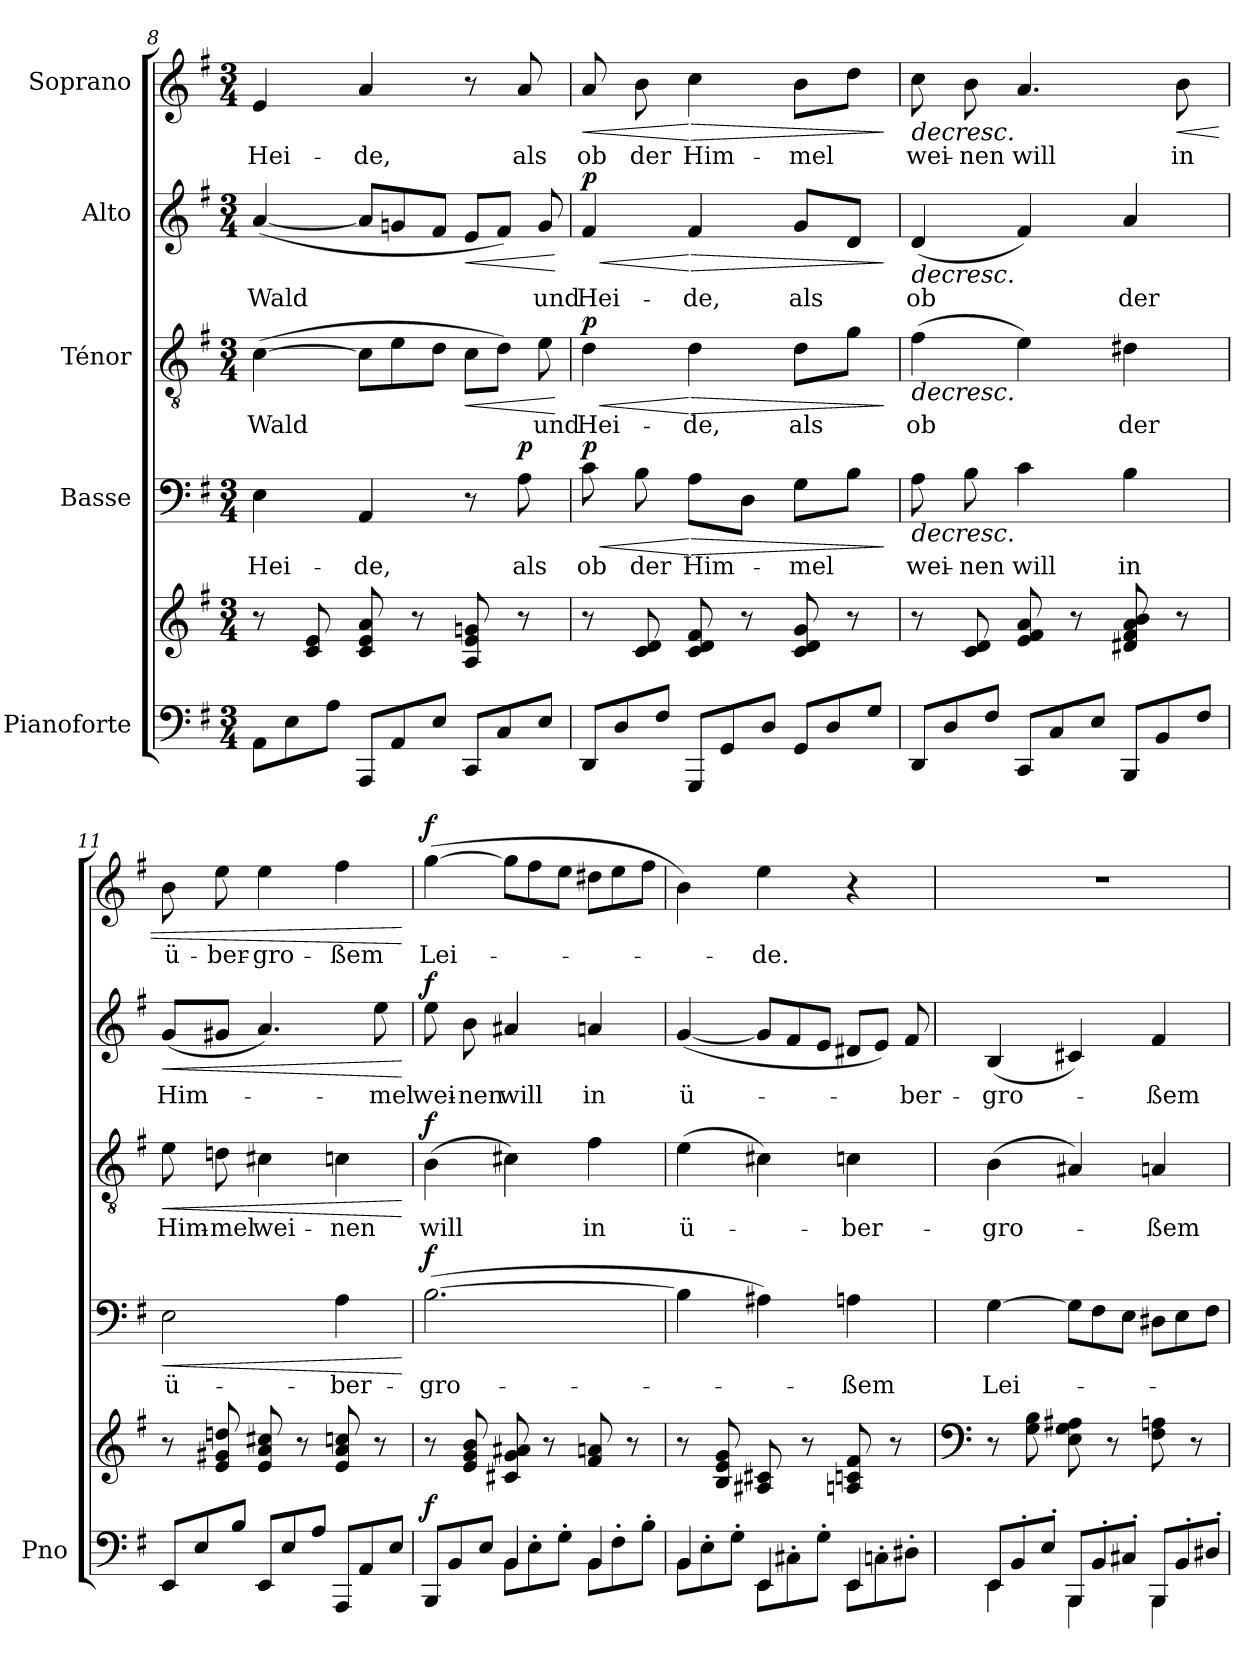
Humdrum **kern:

**kern	**kern	**dynam	**kern	**text	**dynam	**kern	**text	**dynam	**kern	**text	**dynam	**kern	**text	**dynam
*part5	*part5	*part5	*part4	*part4	*part4	*part3	*part3	*part3	*part2	*part2	*part2	*part1	*part1	*part1
*staff6	*staff5	*staff5/6	*staff4	*staff4	*staff4	*staff3	*staff3	*staff3	*staff2	*staff2	*staff2	*staff1	*staff1	*staff1
*I"Pianoforte	*	*	*I"Basse	*	*	*I"Ténor	*	*	*I"Alto	*	*	*I"Soprano	*	*
*I'Pno	*	*	*	*	*	*	*	*	*	*	*	*	*	*
*clefF4	*clefG2	*	*clefF4	*	*	*clefGv2	*	*	*clefG2	*	*	*clefG2	*	*
*k[f#]	*k[f#]	*	*k[f#]	*	*	*k[f#]	*	*	*k[f#]	*	*	*k[f#]	*	*
*M3/4	*M3/4	*	*M3/4	*	*	*M3/4	*	*	*M3/4	*	*	*M3/4	*	*
*Xtuplet	*	*	*	*	*	*	*	*	*	*	*	*	*	*
=8	=8	=8	=8	=8	=8	=8	=8	=8	=8	=8	=8	=8	=8	=8
!	!	!	!	!LO:LY:b	!	!	!LO:LY:b	!	!	!LO:LY:b	!	!	!LO:LY:b	!
12AA\L	8r	.	4E\	Hei-	.	(<[4c\	Wald	.	(<[4a/	Wald	.	4e/	Hei-	.
12E\	.	.	.	.	.	.	.	.	.	.	.	.	.	.
.	8c/ 8e/	.	.	.	.	.	.	.	.	.	.	.	.	.
12A\J	.	.	.	.	.	.	.	.	.	.	.	.	.	.
!	!	!	!	!LO:LY:b	!	!	!	!	!	!	!	!	!	!
*	*	*	*	*	*	*Xtuplet	*	*	*Xtuplet	*	*	*	*	*
!	!	!	!	!	!	!	!	!	!	!	!	!	!LO:LY:b	!
12AAA/L	8c/ 8e/ 8a/	.	4AA/	-de,	.	12c\L]	.	.	12a/L]	.	.	4a/	-de,	.
12AA/	.	.	.	.	.	12e\	.	.	12gn/	.	.	.	.	.
.	8r	.	.	.	.	.	.	.	.	.	.	.	.	.
12E/J	.	.	.	.	.	12d\J	.	.	12f#/J	.	.	.	.	.
!	!	!	!	!	!	!	!	!LO:HP:b	!	!	!LO:HP:b	!	!	!
12CC/L	8A/ 8e/ 8gn/	.	8r	.	.	12c\L	.	<	12e/L	.	<	8r	.	.
12C/	.	.	.	.	.	12d\J)	.	.	12f#/J)	.	.	.	.	.
!	!	!	!	!LO:LY:b	!LO:DY:a	!	!	!	!	!	!	!	!LO:LY:b	!
.	8r	.	8A\	als	p	.	.	.	.	.	.	8a/	als	.
!	!	!	!	!	!	!	!LO:LY:b	!	!	!LO:LY:b	!	!	!	!
12E/J	.	.	.	.	.	12e\	und	.	12g/	und	.	.	.	.
.	.	.	.	.	.	.	.	[	.	.	[	.	.	.
!!LO:PB:g=z
=9	=9	=9	=9	=9	=9	=9	=9	=9	=9	=9	=9	=9	=9	=9
!	!	!	!	!LO:LY:b	!LO:HP:b	!	!LO:LY:b	!LO:HP:b	!	!LO:LY:b	!LO:HP:b	!	!LO:LY:b	!LO:HP:b
!	!	!	!	!	!LO:DY:n=1:a	!	!	!LO:DY:n=1:a	!	!	!LO:DY:n=1:a	!	!	!
12DD/L	8r	.	8c\	ob	< p	4d\	Hei-	< p	4f#/	Hei-	< p	8a/	ob	<
12D/	.	.	.	.	.	.	.	.	.	.	.	.	.	.
!	!	!	!	!LO:LY:b	!	!	!	!	!	!	!	!	!LO:LY:b	!
.	8c/ 8d/	.	8B\	der	.	.	.	.	.	.	.	8b\	der	.
12F#/J	.	.	.	.	.	.	.	.	.	.	.	.	.	.
!	!	!	!	!LO:LY:b	!LO:HP:n=1:b	!	!LO:LY:b	!LO:HP:n=1:b	!	!LO:LY:b	!LO:HP:n=1:b	!	!LO:LY:b	!LO:HP:n=1:b
12GGG/L	8c/ 8d/ 8f#/	.	8A\L	Him-	[ >	4d\	-de,	[ >	4f#/	-de,	[ >	4cc\	Him-	[ >
12GG/	.	.	.	.	.	.	.	.	.	.	.	.	.	.
.	8r	.	8D\J	.	.	.	.	.	.	.	.	.	.	.
12D/J	.	.	.	.	.	.	.	.	.	.	.	.	.	.
!	!	!	!	!LO:LY:b	!	!	!LO:LY:b	!	!	!LO:LY:b	!	!	!LO:LY:b	!
12GG/L	8c/ 8d/ 8g/	.	8G\L	-mel	.	8d\L	als	.	8g/L	als	.	8b\L	-mel	.
12D/	.	.	.	.	.	.	.	.	.	.	.	.	.	.
.	8r	.	8B\J	.	.	8g\J	.	.	8d/J	.	.	8dd\J	.	.
12G/J	.	.	.	.	.	.	.	.	.	.	.	.	.	.
.	.	.	.	.	]	.	.	]	.	.	]	.	.	]
=10	=10	=10	=10	=10	=10	=10	=10	=10	=10	=10	=10	=10	=10	=10
!	!	!	!	!LO:LY:b	!LO:HP:b	!	!LO:LY:b	!LO:HP:b	!	!LO:LY:b	!LO:HP:b	!	!LO:LY:b	!LO:HP:b
12DD/L	8r	.	8A\	wei-	>	(>4f#\	ob	>	(<4d/	ob	>	8cc\	wei-	>
12D/	.	.	.	.	.	.	.	.	.	.	.	.	.	.
!	!	!	!	!LO:LY:b	!	!	!	!	!	!	!	!	!LO:LY:b	!
.	8c/ 8d/	.	8B\	-nen	.	.	.	.	.	.	.	8b\	-nen	.
12F#/J	.	.	.	.	.	.	.	.	.	.	.	.	.	.
!	!	!	!	!LO:LY:b	!	!	!	!	!	!	!	!	!LO:LY:b	!
12CC/L	8e/ 8f#/ 8a/	.	4c\	will	.	4e\)	.	.	4f#/)	.	.	4.a/	will	.
12C/	.	.	.	.	.	.	.	.	.	.	.	.	.	.
.	8r	.	.	.	.	.	.	.	.	.	.	.	.	.
12E/J	.	.	.	.	.	.	.	.	.	.	.	.	.	.
!	!	!	!	!LO:LY:b	!	!	!LO:LY:b	!	!	!LO:LY:b	!	!	!	!
12BBB/L	8d#X/ 8f#/ 8a/ 8b/	.	4B\	in	.	4d#X\	der	.	4a/	der	.	.	.	.
12BB/	.	.	.	.	.	.	.	.	.	.	.	.	.	.
!	!	!	!	!	!	!	!	!	!	!	!	!	!LO:LY:b	!LO:HP:b
.	8r	.	.	.	.	.	.	.	.	.	.	8b\	in	<
12F#/J	.	.	.	.	.	.	.	.	.	.	.	.	.	.
=11	=11	=11	=11	=11	=11	=11	=11	=11	=11	=11	=11	=11	=11	=11
!	!	!	!	!LO:LY:b	!LO:HP:b	!	!LO:LY:b	!LO:HP:b	!	!LO:LY:b	!LO:HP:b	!	!LO:LY:b	!
12EE/L	8r	.	2E\	ü-	<	8e\	Him-	<	(<8g/L	Him-	<	8b\	ü-	.
12E/	.	.	.	.	.	.	.	.	.	.	.	.	.	.
!	!	!	!	!	!	!	!LO:LY:b	!	!	!	!	!	!LO:LY:b	!
.	8e/ 8g#X/ 8ddn/	.	.	.	.	8dn\	-mel	.	8g#X/J	.	.	8ee\	-ber-	.
12B/J	.	.	.	.	.	.	.	.	.	.	.	.	.	.
!	!	!	!	!	!	!	!LO:LY:b	!	!	!	!	!	!LO:LY:b	!
12EE/L	8e/ 8a/ 8cc#X/	.	.	.	.	4c#X\	wei-	.	4.a/)	.	.	4ee\	-gro-	.
12E/	.	.	.	.	.	.	.	.	.	.	.	.	.	.
.	8r	.	.	.	.	.	.	.	.	.	.	.	.	.
12A/J	.	.	.	.	.	.	.	.	.	.	.	.	.	.
!	!	!	!	!LO:LY:b	!	!	!LO:LY:b	!	!	!	!	!	!LO:LY:b	!
12AAA/L	8e/ 8a/ 8ccn/	.	4A\	-ber-	.	4cn\	-nen	.	.	.	.	4ff#\	-ßem	.
12AA/	.	.	.	.	.	.	.	.	.	.	.	.	.	.
!	!	!	!	!	!	!	!	!	!	!LO:LY:b	!	!	!	!
.	8r	.	.	.	.	.	.	.	8ee\	-mel	.	.	.	.
12E/J	.	.	.	.	.	.	.	.	.	.	.	.	.	.
.	.	.	.	.	] [	.	.	] [	.	.	] [	.	.	] [
=12	=12	=12	=12	=12	=12	=12	=12	=12	=12	=12	=12	=12	=12	=12
*^	*	*	*	*	*	*	*	*	*	*	*	*	*	*
!	!	!	!LO:DY:a=2	!	!LO:LY:b	!LO:DY:a	!	!LO:LY:b	!LO:DY:a	!	!LO:LY:b	!LO:DY:a	!	!LO:LY:b	!LO:DY:a
12BBB/L	4ryy	8r	f	(>[2.B\	-gro-	f	(>4B\	will	f	8ee\	wei-	f	(>[4gg\	Lei-	f
12BB/	.	.	.	.	.	.	.	.	.	.	.	.	.	.	.
!	!	!	!	!	!	!	!	!	!	!	!LO:LY:b	!	!	!	!
.	.	8e/ 8g/ 8b/	.	.	.	.	.	.	.	8b\	-nen	.	.	.	.
12E/J	.	.	.	.	.	.	.	.	.	.	.	.	.	.	.
!	!	!	!	!	!	!	!	!	!	!	!LO:LY:b	!	!	!	!
*	*	*	*	*	*	*	*	*	*	*	*	*	*Xtuplet	*	*
12BB\L	4BB/	8c#X/ 8g/ 8a#X/	.	.	.	.	4c#X\)	.	.	4a#X/	will	.	12gg\L]	.	.
12E'\	.	.	.	.	.	.	.	.	.	.	.	.	12ff#\	.	.
.	.	8r	.	.	.	.	.	.	.	.	.	.	.	.	.
12G'\J	.	.	.	.	.	.	.	.	.	.	.	.	12ee\J	.	.
!	!	!	!	!	!	!	!	!LO:LY:b	!	!	!LO:LY:b	!	!	!	!
12BB\L	4BB/	8f#/ 8an/	.	.	.	.	4f#\	in	.	4an/	in	.	12dd#X\L	.	.
12F#'\	.	.	.	.	.	.	.	.	.	.	.	.	12ee\	.	.
.	.	8r	.	.	.	.	.	.	.	.	.	.	.	.	.
12B'\J	.	.	.	.	.	.	.	.	.	.	.	.	12ff#\J	.	.
!!LO:LB:g=z
=13	=13	=13	=13	=13	=13	=13	=13	=13	=13	=13	=13	=13	=13	=13	=13
!	!	!	!	!	!	!	!	!LO:LY:b	!	!	!LO:LY:b	!	!	!	!
12BB\L	4BB/	8r	.	4B\]	.	.	(>4e\	ü-	.	(<[4g/	ü-	.	4b\)	.	.
12E'\	.	.	.	.	.	.	.	.	.	.	.	.	.	.	.
.	.	8B/ 8e/ 8g/	.	.	.	.	.	.	.	.	.	.	.	.	.
12G'\J	.	.	.	.	.	.	.	.	.	.	.	.	.	.	.
!	!	!	!	!	!	!	!	!	!	!	!	!	!	!LO:LY:b	!
12EE\L	4EE/	8A#X/ 8c#X/	.	4A#X\)	.	.	4c#X\)	.	.	12g/L]	.	.	4ee\	-de.	.
12C#X'\	.	.	.	.	.	.	.	.	.	12f#/	.	.	.	.	.
.	.	8r	.	.	.	.	.	.	.	.	.	.	.	.	.
12G'\J	.	.	.	.	.	.	.	.	.	12e/J	.	.	.	.	.
!	!	!	!	!	!LO:LY:b	!	!	!LO:LY:b	!	!	!	!	!	!	!
12EE\L	4EE/	8An/ 8cn/ 8f#/	.	4An\	-ßem	.	4cn\	-ber-	.	12d#X/L	.	.	4r	.	.
12Cn'\	.	.	.	.	.	.	.	.	.	12e/J)	.	.	.	.	.
.	.	8r	.	.	.	.	.	.	.	.	.	.	.	.	.
!	!	!	!	!	!	!	!	!	!	!	!LO:LY:b	!	!	!	!
12D#X'\J	.	.	.	.	.	.	.	.	.	12f#/	-ber-	.	.	.	.
=14	=14	=14	=14	=14	=14	=14	=14	=14	=14	=14	=14	=14	=14	=14	=14
*	*	*clefF4	*	*	*	*	*	*	*	*	*	*	*	*	*
!	!	!	!	!	!LO:LY:b	!	!	!LO:LY:b	!	!	!LO:LY:b	!	!	!	!
12EE/L	4EE\	8r	.	[4G\	Lei-	.	(>4B\	-gro-	.	(>4B/	-gro-	.	2.r	.	.
12BB'/	.	.	.	.	.	.	.	.	.	.	.	.	.	.	.
.	.	8G\ 8B\	.	.	.	.	.	.	.	.	.	.	.	.	.
12E'/J	.	.	.	.	.	.	.	.	.	.	.	.	.	.	.
*	*	*	*	*Xtuplet	*	*	*	*	*	*	*	*	*	*	*
12BBB/L	4BBB\	8E\ 8G\ 8A#X\	.	12G\L]	.	.	4A#X/)	.	.	4c#X/)	.	.	.	.	.
12BB'/	.	.	.	12F#\	.	.	.	.	.	.	.	.	.	.	.
.	.	8r	.	.	.	.	.	.	.	.	.	.	.	.	.
12C#X'/J	.	.	.	12E\J	.	.	.	.	.	.	.	.	.	.	.
!	!	!	!	!	!	!	!	!LO:LY:b	!	!	!LO:LY:b	!	!	!	!
12BBB/L	4BBB\	8F#\ 8An\	.	12D#X\L	.	.	4An/	-ßem	.	4f#/	-ßem	.	.	.	.
12BB'/	.	.	.	12E\	.	.	.	.	.	.	.	.	.	.	.
.	.	8r	.	.	.	.	.	.	.	.	.	.	.	.	.
12D#X'/J	.	.	.	12F#\J	.	.	.	.	.	.	.	.	.	.	.
*v	*v	*	*	*	*	*	*	*	*	*	*	*	*	*	*
=	=	=	=	=	=	=	=	=	=	=	=	=	=	=
*-	*-	*-	*-	*-	*-	*-	*-	*-	*-	*-	*-	*-	*-	*-
